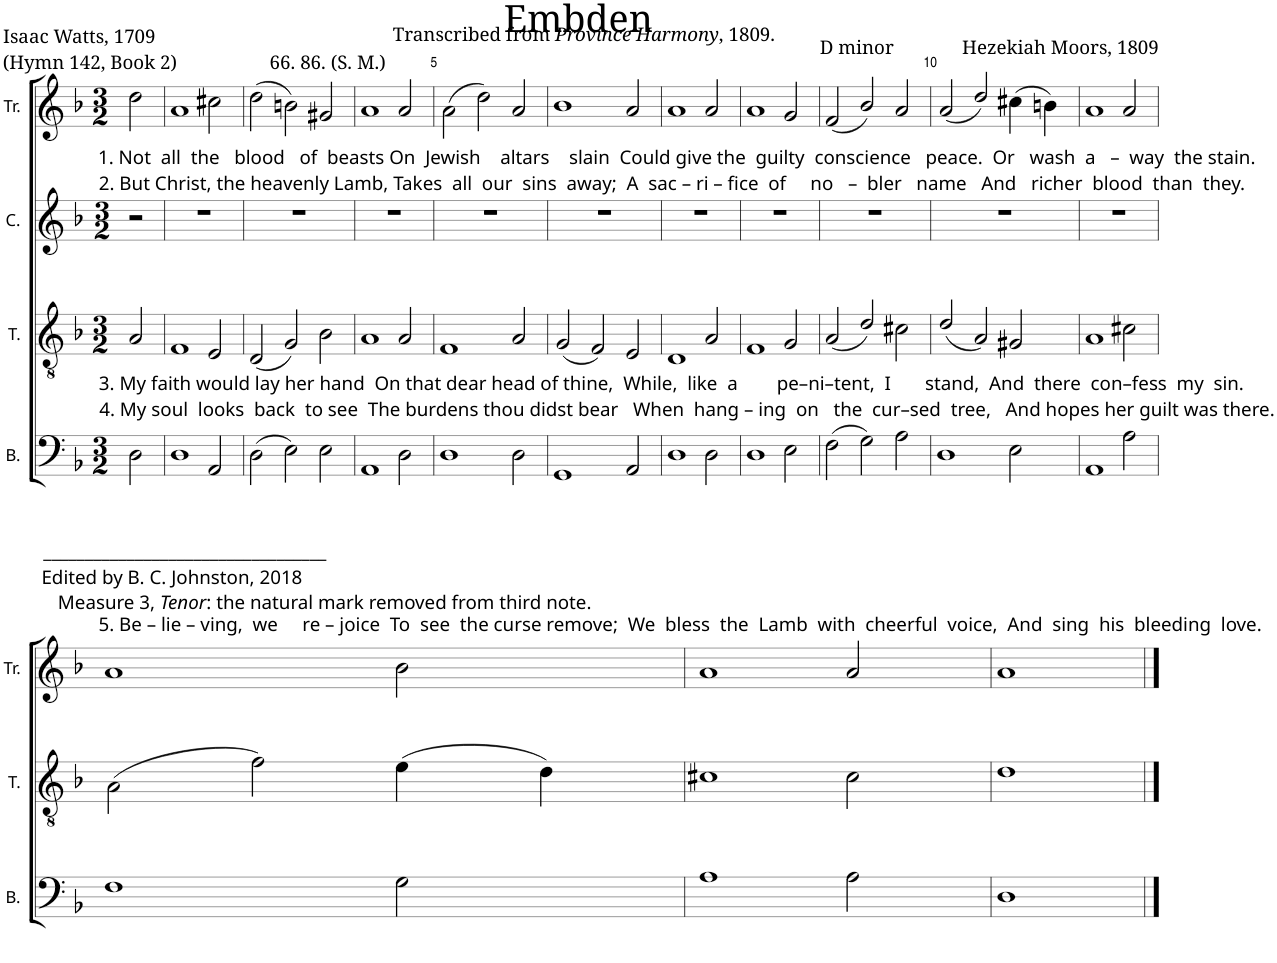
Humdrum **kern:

**kern	**kern	**kern	**kern
*part4	*part3	*part2	*part1
*staff4	*staff3	*staff2	*staff1
*I"B.	*I"T.	*I"C.	*I"Tr.
*I'B.	*I'T.	*I'C.	*I'Tr.
*clefF4	*clefGv2	*clefG2	*clefG2
*k[b-]	*k[b-]	*k[b-]	*k[b-]
*M3/2	*M3/2	*M3/2	*M3/2
=1	=1	=1	=1
!	!	!	!LO:TX:b:t=1. Not  all  the   blood   of  beasts On  Jewish    altars    slain  Could give the  guilty  conscience   peace.  Or   wash  a   –  way  the stain.
!	!	!	!LO:TX:b:t=2. But Christ, the heavenly Lamb, Takes  all  our  sins  away;  A  sac – ri – fice  of     no   –  bler   name   And   richer  blood  than  they.
!	!LO:TX:b:t=3. My faith would lay her hand  On that dear head of thine,  While,  like  a        pe–ni–tent,  I       stand,  And  there  con–fess  my  sin.	!	!
!	!LO:TX:b:t=4. My soul  looks  back  to see  The burdens thou didst bear   When  hang – ing  on   the  cur–sed  tree,   And hopes her guilt was there.	!	!
!LO:TX:b:t=__________________________________	!	!	!
!LO:TX:b:t=Edited by B. C. Johnston, 2018	!	!	!
!LO:TX:b:t=Measure 3,	!	!	!
!LO:TX:b:i:t=Tenor	!	!	!
!LO:TX:b:t=&colon; the natural mark removed from third note.	!	!	!
!LO:TX:b:t=5. Be – lie – ving,  we     re – joice  To  see  the curse remove;  We  bless  the  Lamb  with  cheerful  voice,  And  sing  his  bleeding  love.	!	!	!
2D\	2A/	2r	2dd\
=2	=2	=2	=2
1D	1F	1.r	1a
2AA/	2E/	.	2cc#X\
=3	=3	=3	=3
(2D\	(2D/	1.r	(2dd\
2E\)	2G/)	.	2bn\)
2E\	2B-\	.	2g#X/
=4	=4	=4	=4
1AA	1A	1.r	1a
2D\	2A/	.	2a/
=5	=5	=5	=5
1D	1F	1.r	(2a\
.	.	.	2dd\)
2D\	2A/	.	2a/
=6	=6	=6	=6
1GG	(2G/	1.r	1b-
.	2F/)	.	.
2AA/	2E/	.	2a/
=7	=7	=7	=7
1D	1D	1.r	1a
2D\	2A/	.	2a/
=8	=8	=8	=8
1D	1F	1.r	1a
2E\	2G/	.	2g/
=9	=9	=9	=9
(2F\	(2A/	1.r	(2f/
2G\)	2d/)	.	2b-/)
2A\	2c#X\	.	2a/
=10	=10	=10	=10
1D	(2d/	1.r	(2a/
.	2A/)	.	2dd/)
2E\	2G#X/	.	(4cc#X\
.	.	.	4bn\)
=11	=11	=11	=11
1AA	1A	1.r	1a
2A\	2c#X\	.	2a/
!!LO:LB:g=z
=12	=12	=12	=12
1F	(2A\	1.r	1a
.	2f\)	.	.
2G\	(4e\	.	2b-\
.	4d\)	.	.
=13	=13	=13	=13
1A	1c#X	1.r	1a
2A\	2c#\	.	2a/
=14	=14	=14	=14
1D	1d	1.r	1a
2ryy	2ryy	.	2ryy
==	==	==	==
*-	*-	*-	*-
